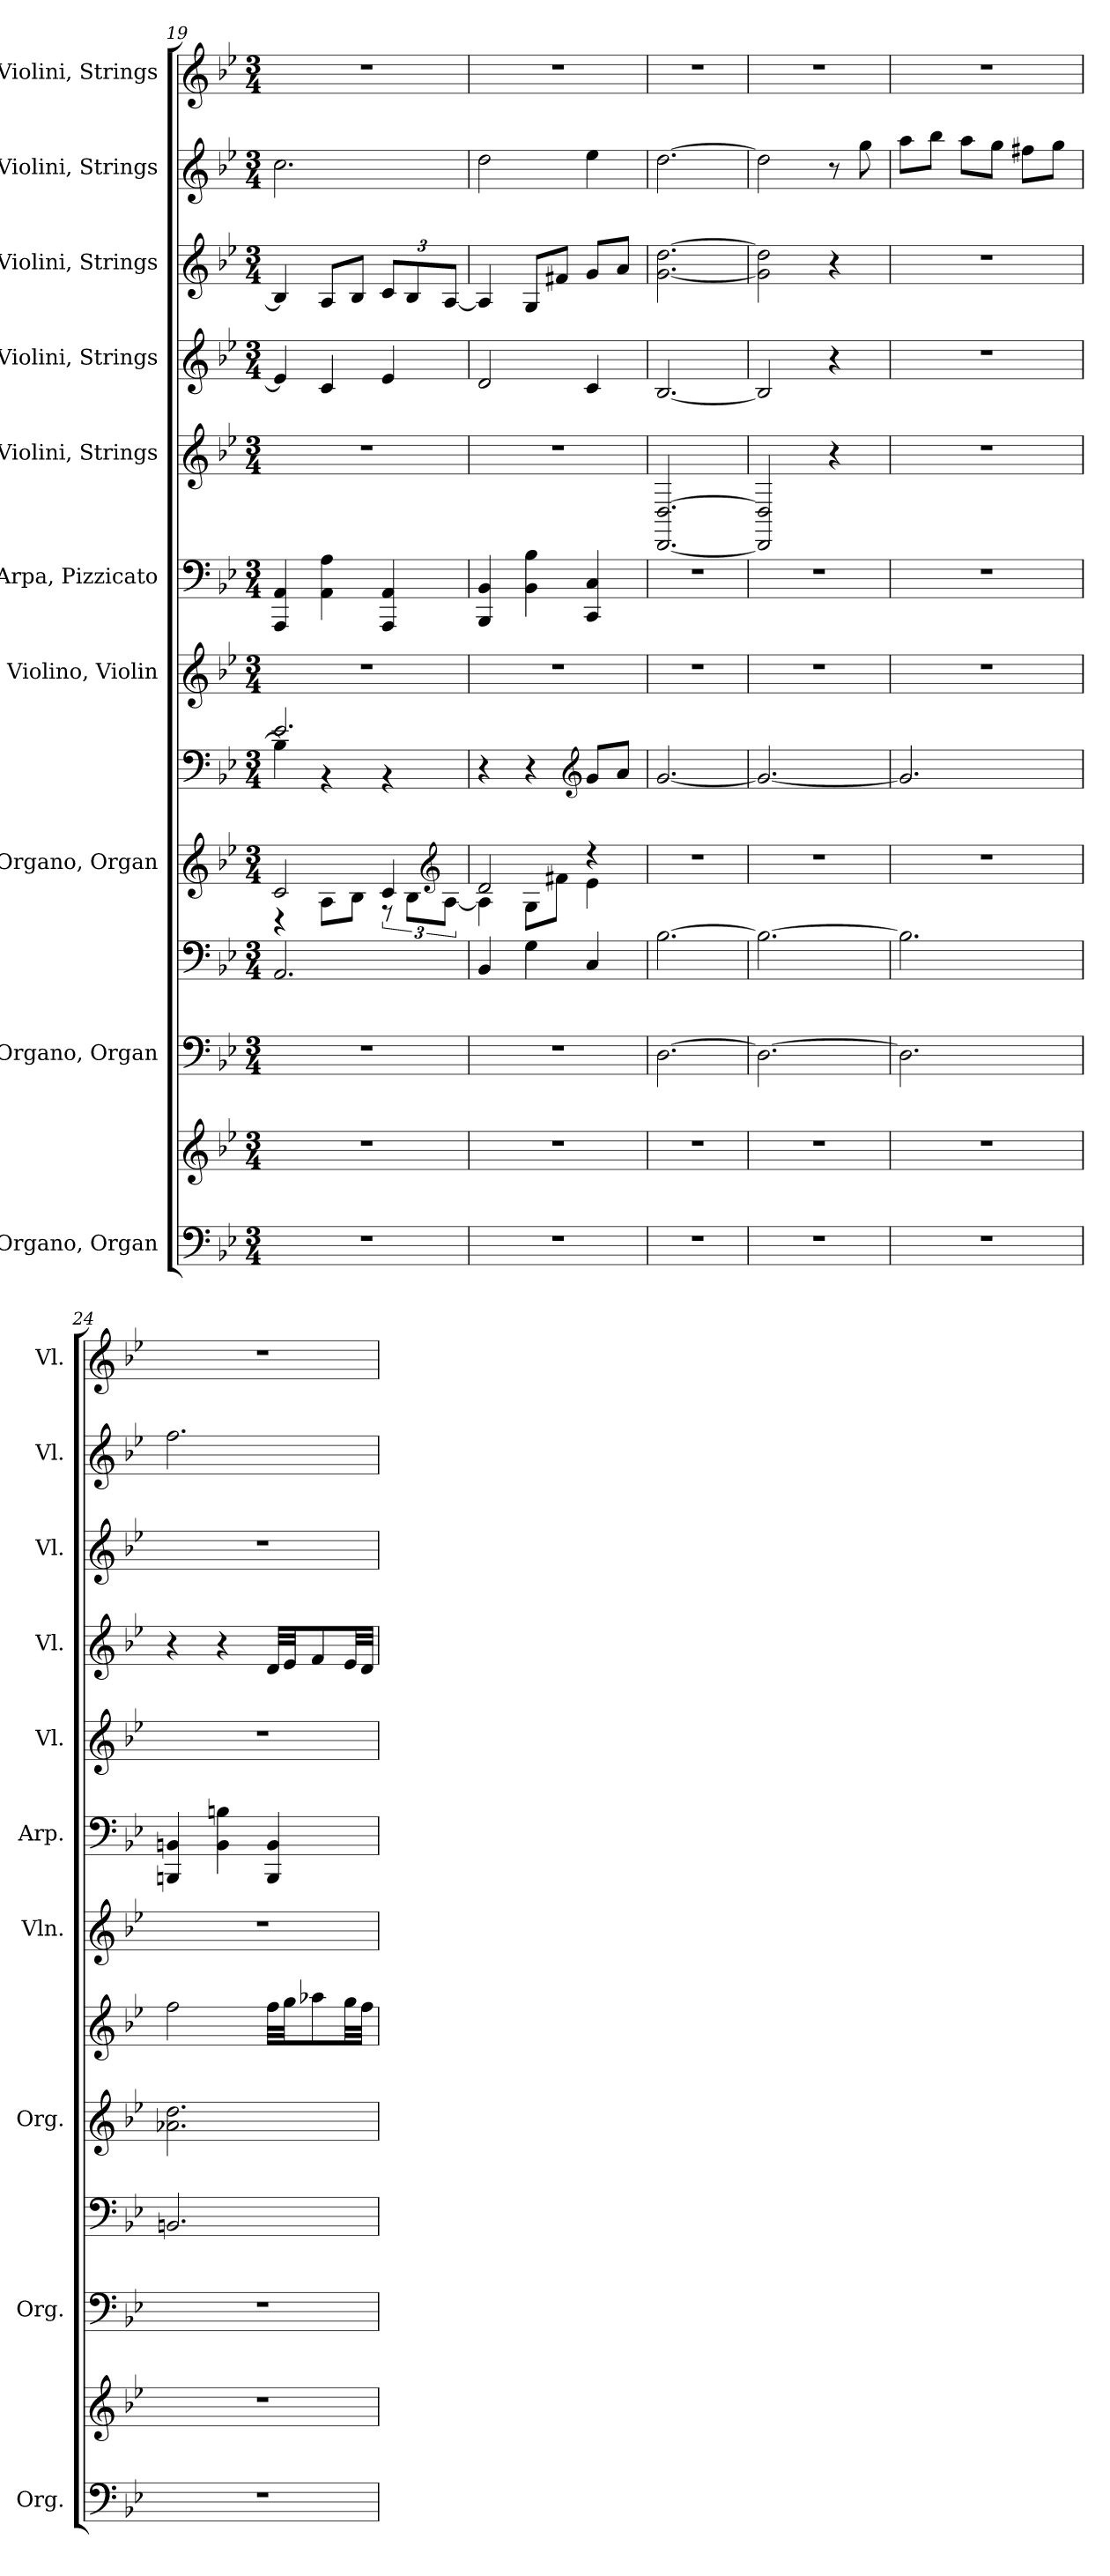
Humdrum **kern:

**kern	**kern	**kern	**kern	**kern	**kern	**kern	**kern	**kern	**kern	**kern	**kern	**kern
*part10	*part10	*part9	*part9	*part8	*part8	*part7	*part6	*part5	*part4	*part3	*part2	*part1
*staff13	*staff12	*staff11	*staff10	*staff9	*staff8	*staff7	*staff6	*staff5	*staff4	*staff3	*staff2	*staff1
*I"Organo, Organ	*	*I"Organo, Organ	*	*I"Organo, Organ	*	*I"Violino, Violin	*I"Arpa, Pizzicato	*I"Violini, Strings	*I"Violini, Strings	*I"Violini, Strings	*I"Violini, Strings	*I"Violini, Strings
*I'Org.	*	*I'Org.	*	*I'Org.	*	*I'Vln.	*I'Arp.	*I'Vl.	*I'Vl.	*I'Vl.	*I'Vl.	*I'Vl.
*clefF4	*clefG2	*clefF4	*clefF4	*clefG2	*clefF4	*clefG2	*clefF4	*clefG2	*clefG2	*clefG2	*clefG2	*clefG2
*k[b-e-]	*k[b-e-]	*k[b-e-]	*k[b-e-]	*k[b-e-]	*k[b-e-]	*k[b-e-]	*k[b-e-]	*k[b-e-]	*k[b-e-]	*k[b-e-]	*k[b-e-]	*k[b-e-]
*M3/4	*M3/4	*M3/4	*M3/4	*M3/4	*M3/4	*M3/4	*M3/4	*M3/4	*M3/4	*M3/4	*M3/4	*M3/4
=19	=19	=19	=19	=19	=19	=19	=19	=19	=19	=19	=19	=19
*	*	*	*	*^	*^	*	*	*	*	*	*	*
2.r	2.r	2.r	2.AA/	2c/	4r	2.e-/	4B-\]	2.r	4AAA/ 4AA/	2.r	4e-/]	4B-/]	2.cc\	2.r
.	.	.	.	.	8A\L	.	4r	.	4AA\ 4A\	.	4c/	8A/L	.	.
.	.	.	.	.	8B-\J	.	.	.	.	.	.	8B-/J	.	.
*	*	*	*	*	*	*	*	*	*	*	*	*Xbrackettup	*	*
.	.	.	.	4c/	12r	.	4r	.	4AAA/ 4AA/	.	4e-/	12c/L	.	.
.	.	.	.	.	12B-\L	.	.	.	.	.	.	12B-/	.	.
*	*	*	*	*clefG2	*	*	*	*	*	*	*	*	*	*
.	.	.	.	.	[12A\J	.	.	.	.	.	.	[12A/J	.	.
*	*	*	*	*	*	*v	*v	*	*	*	*	*	*	*
=20	=20	=20	=20	=20	=20	=20	=20	=20	=20	=20	=20	=20	=20
2.r	2.r	2.r	4BB-/	2d/	4A\]	4r	2.r	4BBB-/ 4BB-/	2.r	2d/	4A/]	2dd\	2.r
.	.	.	4G\	.	8G\L	4r	.	4BB-\ 4B-\	.	.	8G/L	.	.
.	.	.	.	.	8f#X\J	.	.	.	.	.	8f#X/J	.	.
*	*	*	*	*	*	*clefG2	*	*	*	*	*	*	*
.	.	.	4C/	4r	4e-\	8g/L	.	4CC/ 4C/	.	4c/	8g/L	4ee-\	.
.	.	.	.	.	.	8a/J	.	.	.	.	8a/J	.	.
*	*	*	*	*v	*v	*	*	*	*	*	*	*	*
=21	=21	=21	=21	=21	=21	=21	=21	=21	=21	=21	=21	=21
2.r	2.r	[2.D\	[2.B-\	2.r	[2.g/	2.r	2.r	[2.DD/ [2.D/	[2.B-/	[2.g\ [2.dd\	[2.dd\	2.r
=22	=22	=22	=22	=22	=22	=22	=22	=22	=22	=22	=22	=22
2.r	2.r	2.D\_	2.B-\_	2.r	2.g/_	2.r	2.r	2DD/] 2D/]	2B-/]	2g\] 2dd\]	2dd\]	2.r
.	.	.	.	.	.	.	.	4r	4r	4r	8r	.
.	.	.	.	.	.	.	.	.	.	.	8gg\	.
=23	=23	=23	=23	=23	=23	=23	=23	=23	=23	=23	=23	=23
2.r	2.r	2.D\]	2.B-\]	2.r	2.g/]	2.r	2.r	2.r	2.r	2.r	8aa\L	2.r
.	.	.	.	.	.	.	.	.	.	.	8bb-\J	.
.	.	.	.	.	.	.	.	.	.	.	8aa\L	.
.	.	.	.	.	.	.	.	.	.	.	8gg\J	.
.	.	.	.	.	.	.	.	.	.	.	8ff#X\L	.
.	.	.	.	.	.	.	.	.	.	.	8gg\J	.
!!LO:PB:g=z
=24	=24	=24	=24	=24	=24	=24	=24	=24	=24	=24	=24	=24
2.r	2.r	2.r	2.BBn/	2.a-X\ 2.dd\	2ff\	2.r	4BBBn/ 4BBn/	2.r	4r	2.r	2.ff\	2.r
.	.	.	.	.	.	.	4BB\ 4Bn\	.	4r	.	.	.
.	.	.	.	.	32ff\LLL	.	4BBB/ 4BB/	.	32d/LLL	.	.	.
.	.	.	.	.	32gg\JJ	.	.	.	32e-/JJ	.	.	.
.	.	.	.	.	8aa-X\	.	.	.	8f/	.	.	.
.	.	.	.	.	32gg\LL	.	.	.	32e-/LL	.	.	.
.	.	.	.	.	32ff\JJJ	.	.	.	32d/JJJ	.	.	.
=	=	=	=	=	=	=	=	=	=	=	=	=
*-	*-	*-	*-	*-	*-	*-	*-	*-	*-	*-	*-	*-
